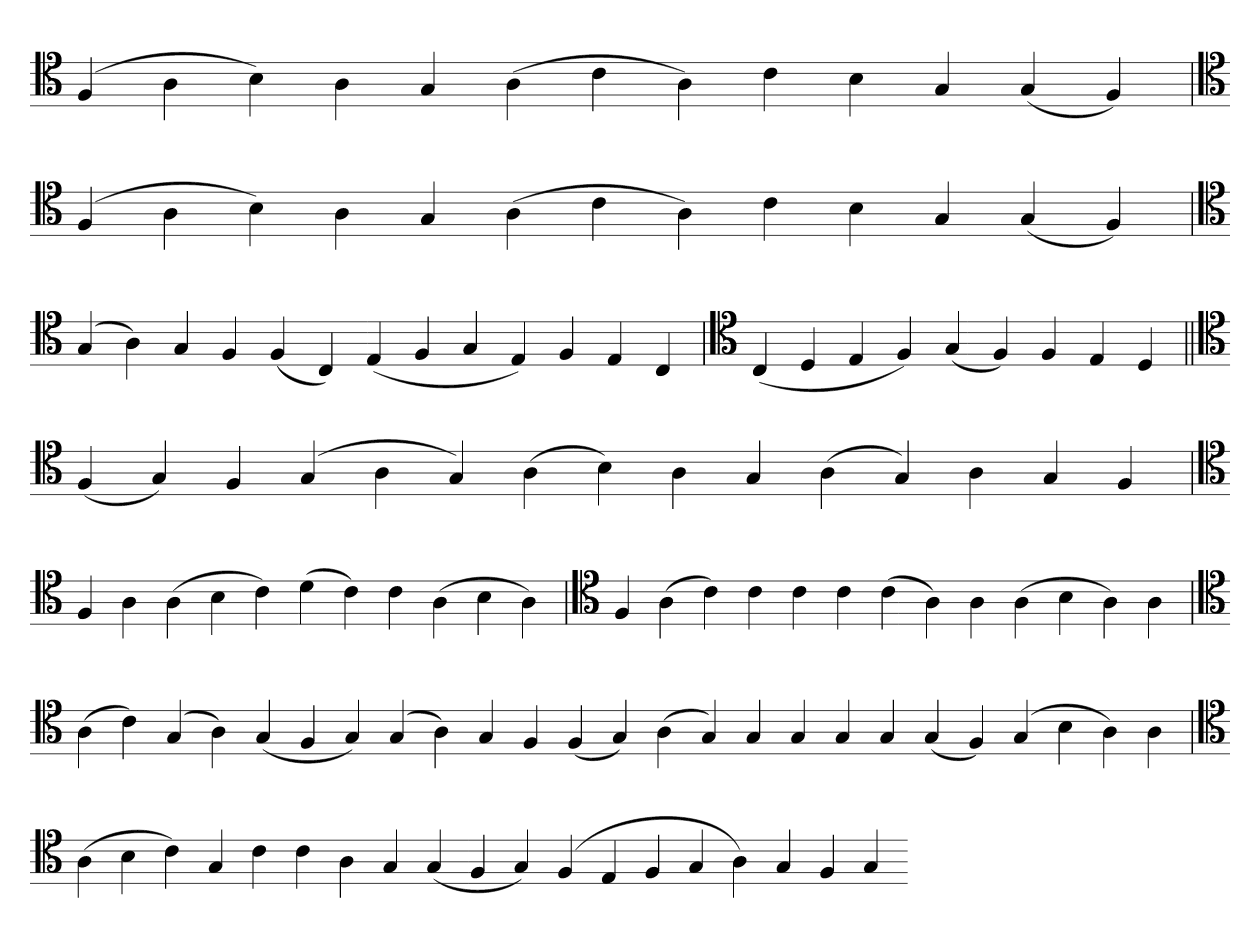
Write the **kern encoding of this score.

**kern
*part1
*staff1
*clefC4
=
(4F
4A
4B)
4A
4G
(4A
4c
4A)
4c
4B
4G
(4G
4F)
='
*clefC4
(4F
4A
4B)
4A
4G
(4A
4c
4A)
4c
4B
4G
(4G
4F)
=`
*clefC4
(4G
4A)
4G
4F
(4F
4C)
(4E
4F
4G
4E)
4F
4E
4C
=`
*clefC4
(4C
4D
4E
4F)
(4G
4F)
4F
4E
4D
=||
*clefC4
(4F
4G)
4F
(4G
4A
4G)
(4A
4B)
4A
4G
(4A
4G)
4A
4G
4F
=`
*clefC4
4F
4A
(4A
4B
4c)
(4d
4c)
4c
(4A
4B
4A)
='
*clefC4
4F
(4A
4c)
4c
4c
4c
(4c
4A)
4A
(4A
4B
4A)
4A
=
*clefC4
(4A
4c)
(4G
4A)
(4G
4F
4G)
(4G
4A)
4G
4F
(4F
4G)
(4A
4G)
4G
4G
4G
4G
(4G
4F)
(4G
4B
4A)
4A
=`
*clefC4
(4A
4B
4c)
4G
4c
4c
4A
4G
(4G
4F
4G)
(4F
4E
4F
4G
4A)
4G
4F
4G
=-
*-
